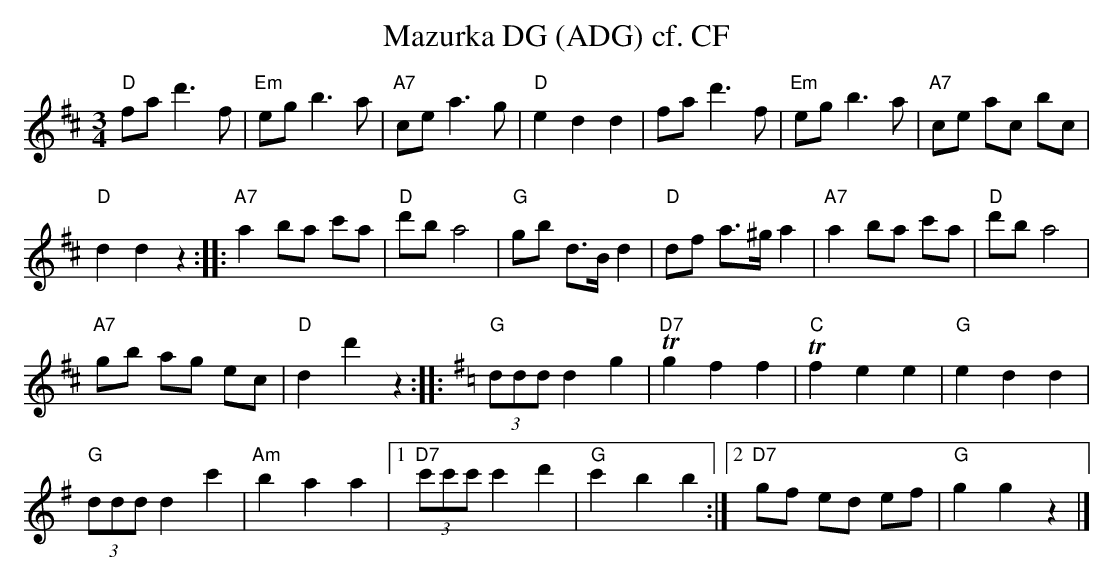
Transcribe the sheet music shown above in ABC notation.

X:1
T:Mazurka DG (ADG) cf. CF
M:3/4
L:1/8
K:Dmaj%%MIDI gchordon
"D"fad'3f | "Em"egb3a | "A7"cea3g | "D"e2d2d2 | fad'3f | "Em"egb3a | "A7"ce ac bc |
"D"d2d2z2 :: "A7"a2ba c'a | "D"d'ba4 | "G"gb d>Bd2 | "D"df a>^ga2 | "A7"a2ba c'a | "D"d'ba4 |
"A7"gb ag ec | "D"d2d'2z2 :: [K:Gmaj] (3"G"ddd d2g2 | "D7"Tg2f2f2 | "C"Tf2e2e2 | "G"e2d2d2 |
(3"G"ddd d2c'2 | "Am"b2a2a2 |1 "D7"(3c'c'c' c'2d'2 | "G"c'2b2b2 :|2 "D7"gf ed ef | "G"g2g2z2 |]
